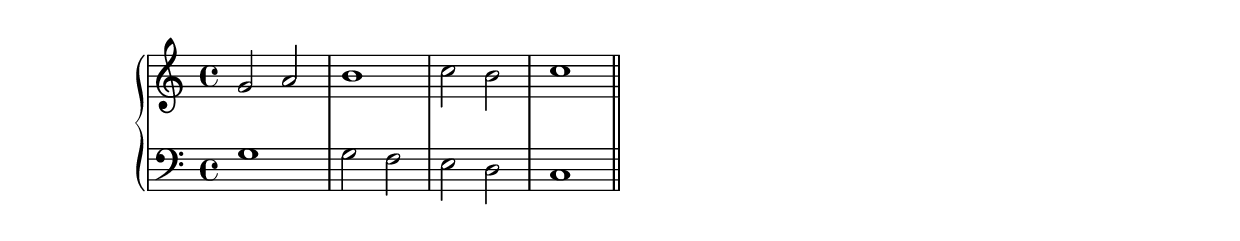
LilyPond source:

\version "2.14.0"
%{\header {
  composer = "L.R. Lewis" % 4
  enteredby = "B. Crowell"
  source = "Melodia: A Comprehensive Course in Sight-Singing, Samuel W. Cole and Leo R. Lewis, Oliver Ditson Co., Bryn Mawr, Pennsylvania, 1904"
}%}
\new GrandStaff << \new Staff {
    \key c \major
    \time 4/4
    \clef violin
       \relative g' { g2 a | b1 | c2 b | c1
                      \bar "||"}
  } % end staff
  \new Staff {
     \key c \major
     \clef bass
       \relative g { g1 | g2 f | e d | c1
                    }
  } % end staff
>>
